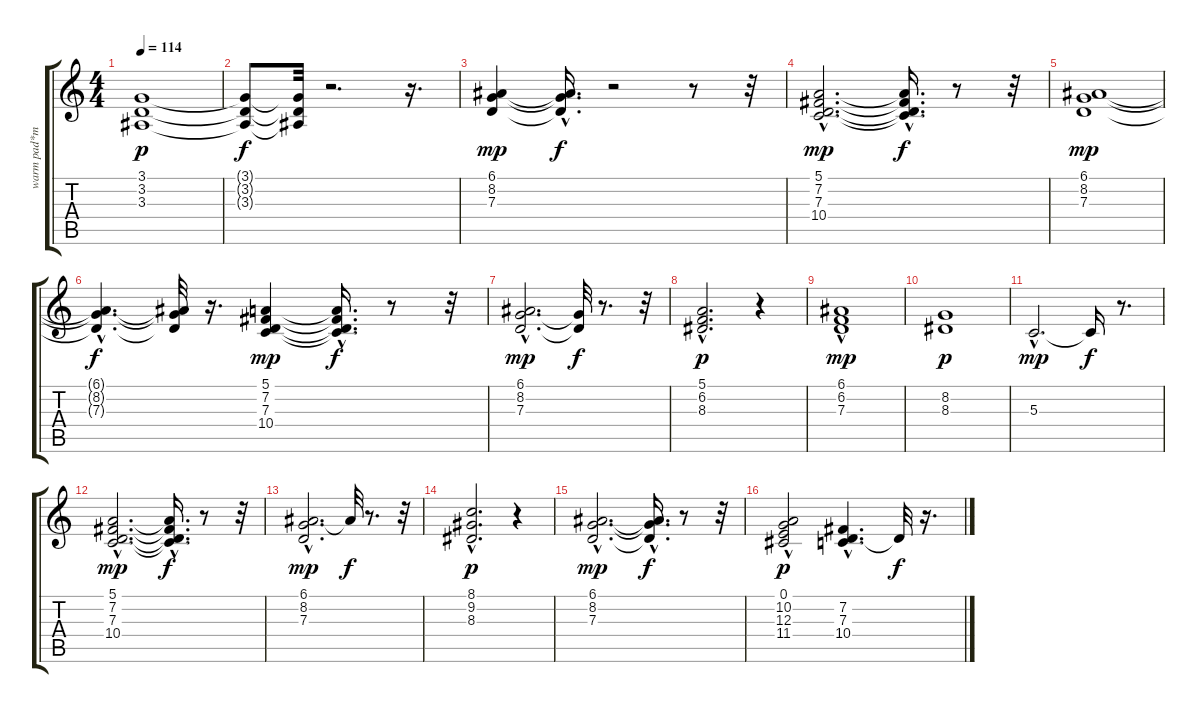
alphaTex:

\track ("warm pad*merged" "warm pad*m") {instrument pad2warm}
\staff {score tabs}
\tuning (E4 B3 G3 D3 A2 E2) {hide}
\ts (4 4)
\tempo 114
\clef g2
\ks c
(3.1 3.2 3.3).1{dy p} |
(3.1{t} 3.2{t} 3.3{t}).8{dy f} (3.1{t} 3.2{t} 3.3{t}).32 r.2{d} r.16{d} |
(6.1 8.2 7.3).4{dy mp} (6.1{hac t} 8.2{hac t} 7.3{hac t}).16{d dy f} r.2 r.8 r.32 |
(5.1{hac} 7.2{hac} 7.3{hac} 10.4{hac}).2{d dy mp} (5.1{hac t} 7.2{hac t} 7.3{hac t} 10.4{hac t}).16{d dy f} r.8 r.32 |
(6.1 8.2 7.3).1{dy mp} |
(6.1{hac t} 8.2{hac t} 7.3{hac t}).4{d dy f} (6.1{t} 8.2{t} 7.3{t}).32 r.16{d} (5.1 7.2 7.3 10.4).4{dy mp} (5.1{t} 7.2{hac t} 7.3{hac t} 10.4{t}).16{d dy f} r.8 r.32 |
(6.1{hac} 8.2{hac} 7.3{hac}).2{d dy mp} (8.2{t} 7.3{t}).32{dy f} r.8{d} r.32 |
(5.1{hac} 6.2 8.3{hac}).2{d dy p} r.4 |
(6.1 6.2{hac} 7.3{hac}).1{dy mp} |
(8.2 8.3).1{dy p} |
5.3{hac}.2{d dy mp} 5.3{t}.16{dy f} r.8{d} |
(5.1{hac} 7.2{hac} 7.3{hac} 10.4{hac}).2{d dy mp} (5.1{t} 7.2{hac t} 7.3{hac t} 10.4{hac t}).16{d dy f} r.8 r.32 |
(6.1{hac} 8.2{hac} 7.3{hac}).2{d dy mp} 6.1{t}.32{dy f} r.8{d} r.32 |
(8.1{hac} 9.2 8.3{hac}).2{d dy p} r.4 |
(6.1{hac} 8.2{hac} 7.3{hac}).2{d dy mp} (6.1{t} 8.2{t} 7.3{hac t}).16{d dy f} r.8 r.32 |
(0.1 10.2{hac} 12.3{hac} 11.4).2{dy p} (7.2{hac} 7.3{hac} 10.4{hac}).4{d} 7.3{t}.32{dy f} r.16{d}
